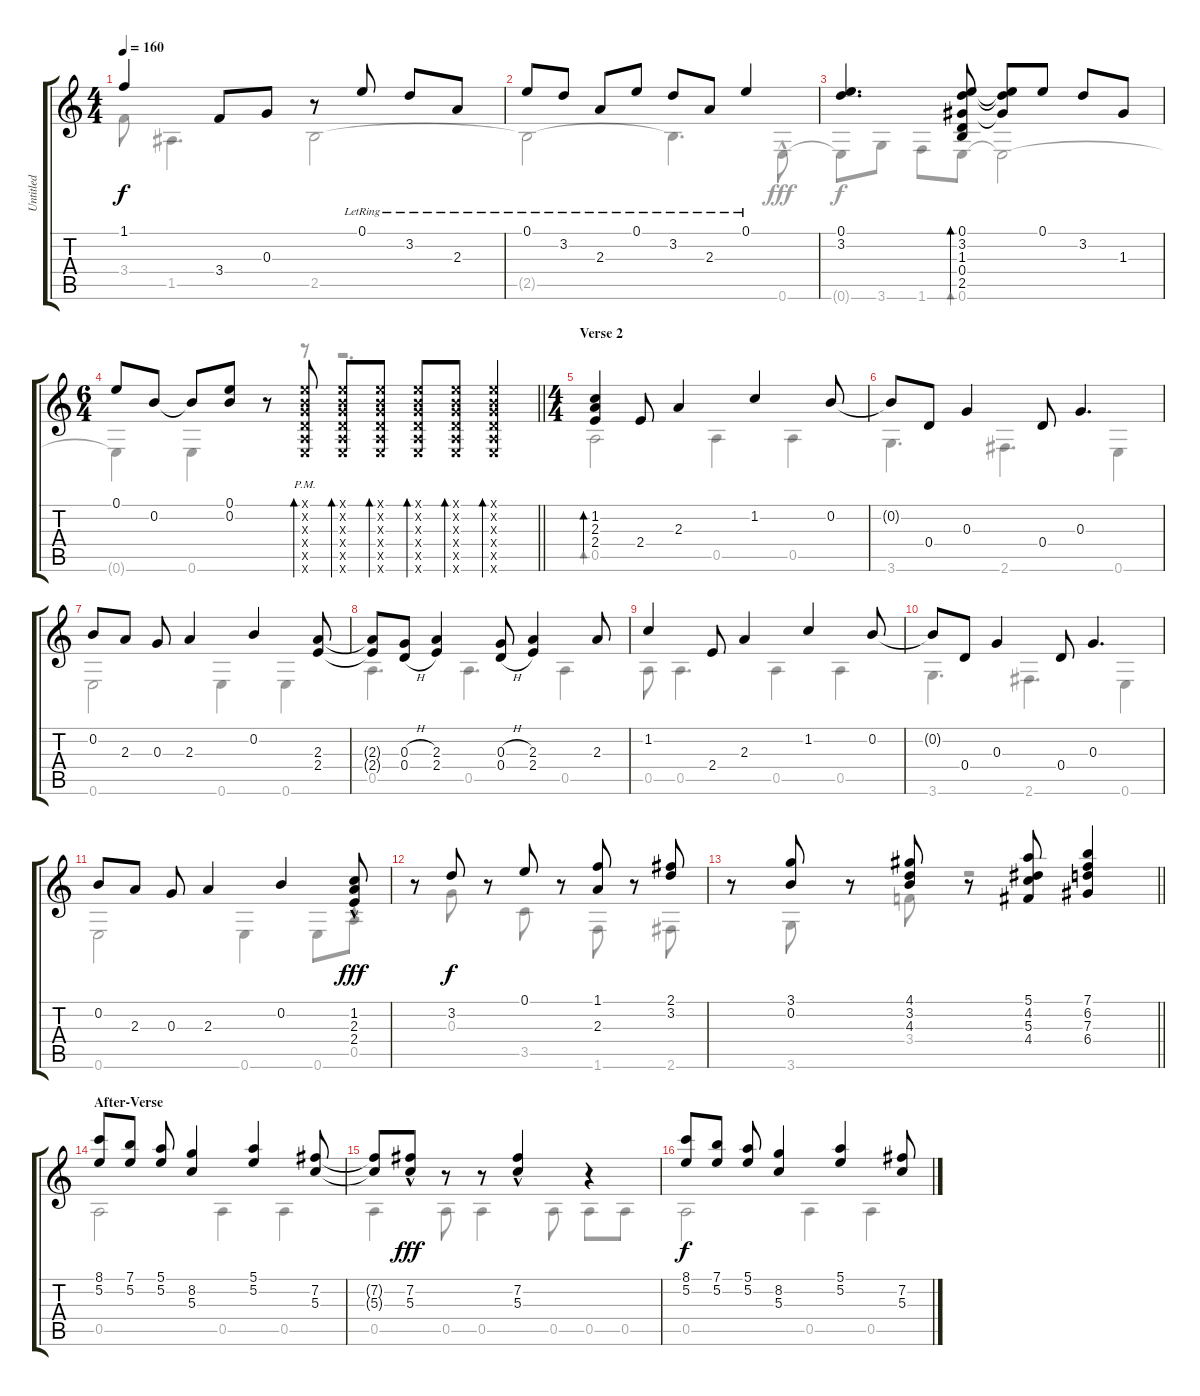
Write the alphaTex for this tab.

\track ("Untitled" "Untitled") {instrument acousticguitarnylon}
\staff {score tabs}
\tuning (E4 B3 G3 D3 A2 E2) {hide}
\voice
\ts (4 4)
\tempo 160
\clef g2
\ks c
1.1{t}.4{dy f} 3.4.8 0.3.8 r.8 0.1{lr}.8 3.2{lr}.8 2.3{lr}.8 |
0.1{lr}.8 3.2{lr}.8 2.3{lr}.8 0.1{lr}.8 3.2{lr}.8 2.3{lr}.8 0.1{lr}.4 |
(0.1 3.2).4{d} (0.1 3.2 1.3 0.4 2.5).8{bd 30} (0.1{t} 3.2{t} 1.3{t}).8 0.1.8 3.2.8 1.3.8 |
\ts (6 4)
\barLineRight lightlight
0.1.8 0.2.8 0.2{t}.8 (0.1 0.2).8 r.8 (0.1{pm x} 0.2{pm x} 0.3{pm x} 0.4{pm x} 0.5{pm x} 0.6{pm x}).8{bd 60} (0.1{x} 0.2{x} 0.3{x} 0.4{x} 0.5{x} 0.6{x}).8{bd 60} (0.1{x} 0.2{x} 0.3{x} 0.4{x} 0.5{x} 0.6{x}).8{bd 60} (0.1{x} 0.2{x} 0.3{x} 0.4{x} 0.5{x} 0.6{x}).8{bd 60} (0.1{x} 0.2{x} 0.3{x} 0.4{x} 0.5{x} 0.6{x}).8{bd 60} (0.1{x} 0.2{x} 0.3{x} 0.4{x} 0.5{x} 0.6{x}).4{bd 60} |
\ts (4 4)
\section ("" "Verse 2")
(1.2 2.3 2.4).4{bd 60} 2.4.8 2.3.4 1.2.4 0.2.8 |
0.2{t}.8 0.4.8 0.3.4 0.4.8 0.3.4{d} |
0.2.8 2.3.8 0.3.8 2.3.4 0.2.4 (2.3 2.4).8 |
(2.3{t} 2.4{t}).8 (0.3{h} 0.4{h}).8 (2.3 2.4).4 (0.3{h} 0.4{h}).8 (2.3 2.4).4 2.3.8 |
1.2.4 2.4.8 2.3.4 1.2.4 0.2.8 |
0.2{t}.8 0.4.8 0.3.4 0.4.8 0.3.4{d} |
0.2.8 2.3.8 0.3.8 2.3.4 0.2.4 (1.2{hac} 2.3{hac} 2.4{hac}).8{dy fff} |
r.8 3.2.8{dy f} r.8 0.1.8 r.8 (1.1 2.3).8 r.8 (2.1 3.2).8 |
\barLineRight lightlight
r.8 (3.1 0.2).8 r.8 (4.1 3.2 4.3).8 r.8 (5.1 4.2 5.3 4.4).8 (7.1 6.2 7.3 6.4).4 |
\section ("" "After-Verse")
(8.1 5.2).8 (7.1 5.2).8 (5.1 5.2).8 (8.2 5.3).4 (5.1 5.2).4 (7.2 5.3).8 |
(7.2{t} 5.3{t}).8 (7.2{hac} 5.3{hac}).8{dy fff} r.8 r.8 (7.2{hac} 5.3{hac}).4 r.4 |
(8.1 5.2).8{dy f} (7.1 5.2).8 (5.1 5.2).8 (8.2 5.3).4 (5.1 5.2).4 (7.2 5.3).8
\voice
\clef g2
\ottava regular
\simile none
\ks c
3.4{t}.8{dy f} 1.5.4{d} 2.5.2 |
2.5{t}.2 2.5{t}.4{d} 0.6{hac}.8{dy fff} |
0.6{t}.8{dy f} 3.6.8 1.6.8 0.6.8{bd 30} 0.6{t}.2 |
\barLineRight lightlight
0.6{t}.4 0.6.4 r.8 r.8 r.2{d} |
0.5.2{bd 60} 0.5.4 0.5.4 |
3.6.4{d} 2.6.4{d} 0.6.4 |
0.6.2 0.6.4 0.6.4 |
0.5.4{d} 0.5.4{d} 0.5.4 |
0.5.8 0.5.4{d} 0.5.4 0.5.4 |
3.6.4{d} 2.6.4{d} 0.6.4 |
0.6.2 0.6.4 0.6.8 0.5{hac}.8{dy fff} |
r.8 0.3.8{dy f} r.8 3.5.8 r.8 1.6.8 r.8 2.6.8 |
\barLineRight lightlight
r.8 3.6.8 r.8 3.4.8 r.2 |
0.5.2 0.5.4 0.5.4 |
0.5.4 0.5.8 0.5.4 0.5.8 0.5.8 0.5.8 |
0.5.2 0.5.4 0.5.4
